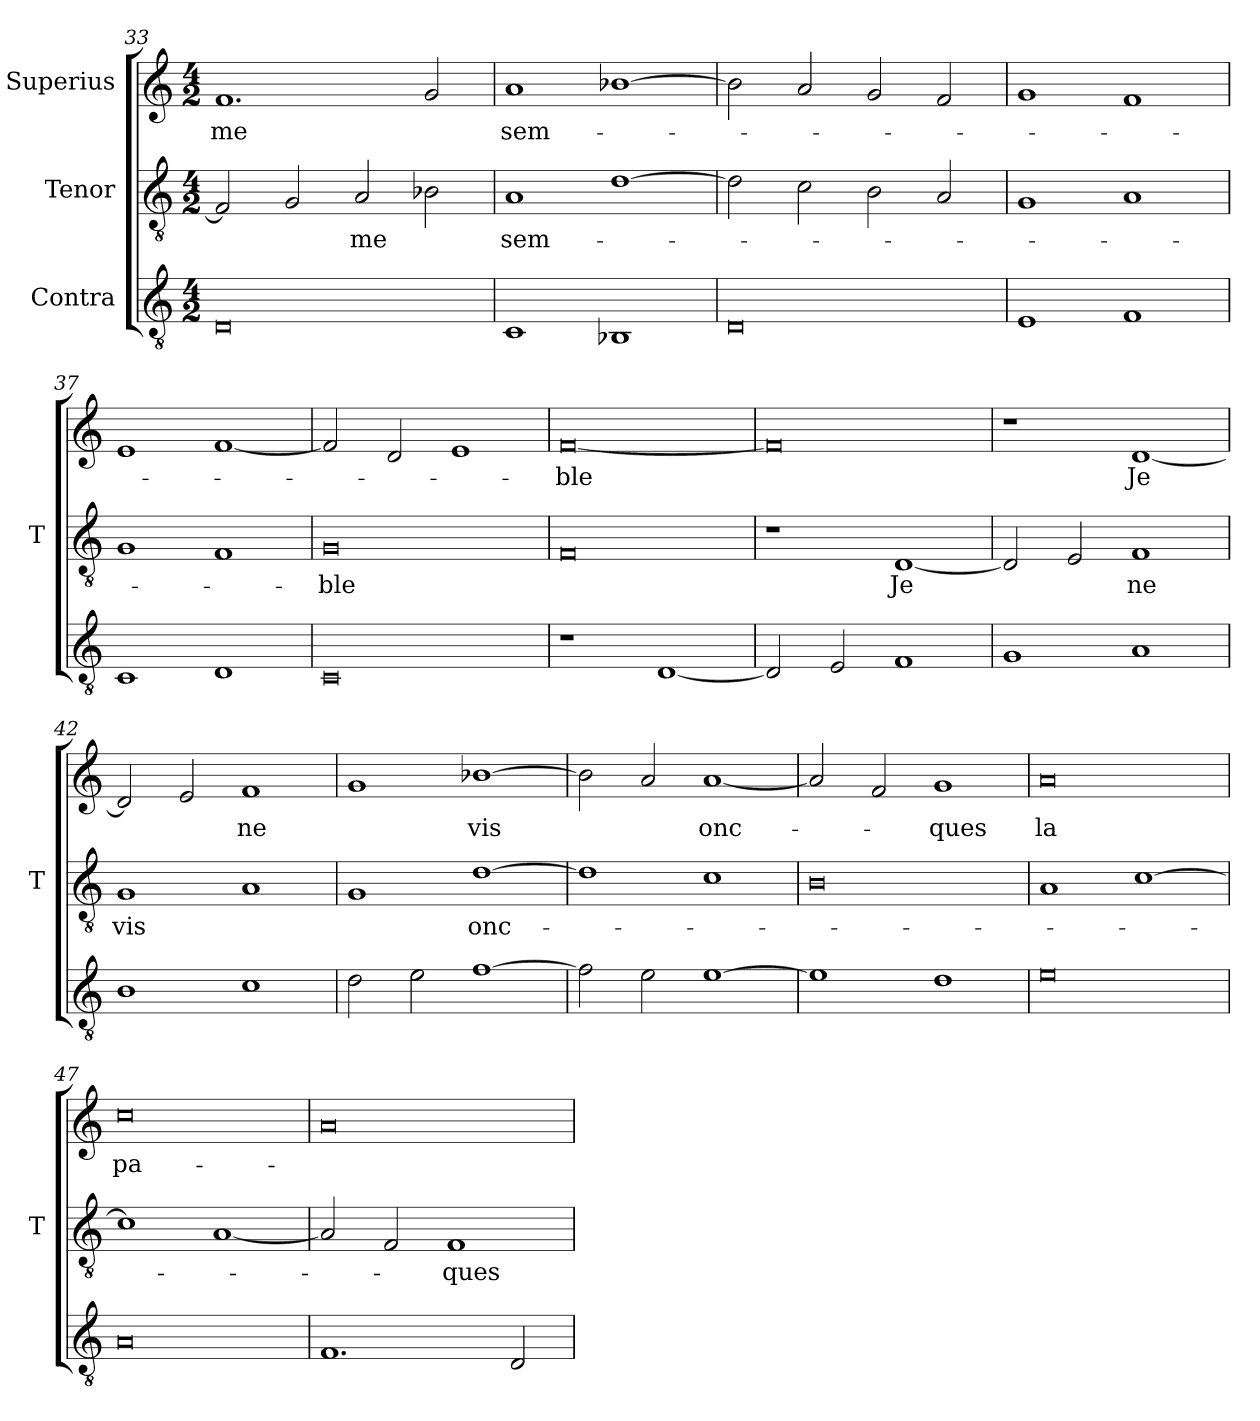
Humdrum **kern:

**kern	**kern	**text	**kern	**text
*part3	*part2	*part2	*part1	*part1
*staff3	*staff2	*staff2	*staff1	*staff1
*I"Contra	*I"Tenor	*	*I"Superius	*
*	*I'T	*	*	*
*clefGv2	*clefGv2	*	*clefG2	*
*M4/2	*M4/2	*	*M4/2	*
=33	=33	=33	=33	=33
0D	2F]	.	1.f	-me
.	2G	.	.	.
.	2A	-me	.	.
.	2B-X	.	2g	.
=34	=34	=34	=34	=34
1C	1A	sem-	1a	sem-
1BB-X	[1d	.	[1b-X	.
=35	=35	=35	=35	=35
0D	2d]	.	2b-]	.
.	2c	.	2a	.
.	2B	.	2g	.
.	2A	.	2f	.
=36	=36	=36	=36	=36
1E	1G	.	1g	.
1F	1A	.	1f	.
=37	=37	=37	=37	=37
1C	1G	.	1e	.
1D	1F	.	[1f	.
=38	=38	=38	=38	=38
0C	0G	-ble	2f]	.
.	.	.	2d	.
.	.	.	1e	.
=39	=39	=39	=39	=39
1r	0F	.	[0f	-ble
[1D	.	.	.	.
=40	=40	=40	=40	=40
2D]	1r	.	0f]	.
2E	.	.	.	.
1F	[1D	-Je	.	.
=41	=41	=41	=41	=41
1G	2D]	.	1r	.
.	2E	.	.	.
1A	1F	-ne	[1d	-Je
=42	=42	=42	=42	=42
1B	1G	-vis	2d]	.
.	.	.	2e	.
1c	1A	.	1f	-ne
=43	=43	=43	=43	=43
2d	1G	.	1g	.
2e	.	.	.	.
[1f	[1d	onc-	[1b-X	-vis
=44	=44	=44	=44	=44
2f]	1d]	.	2b-]	.
2e	.	.	2a	.
[1e	1c	.	[1a	onc-
=45	=45	=45	=45	=45
1e]	0B	.	2a]	.
.	.	.	2f	.
1d	.	.	1g	-ques
=46	=46	=46	=46	=46
0e	1A	.	0a	-la
.	[1c	.	.	.
=47	=47	=47	=47	=47
0A	1c]	.	0cc	pa-
.	[1A	.	.	.
=48	=48	=48	=48	=48
1.F	2A]	.	0a	.
.	2F	.	.	.
.	1F	-ques	.	.
2D	.	.	.	.
=	=	=	=	=
*-	*-	*-	*-	*-
